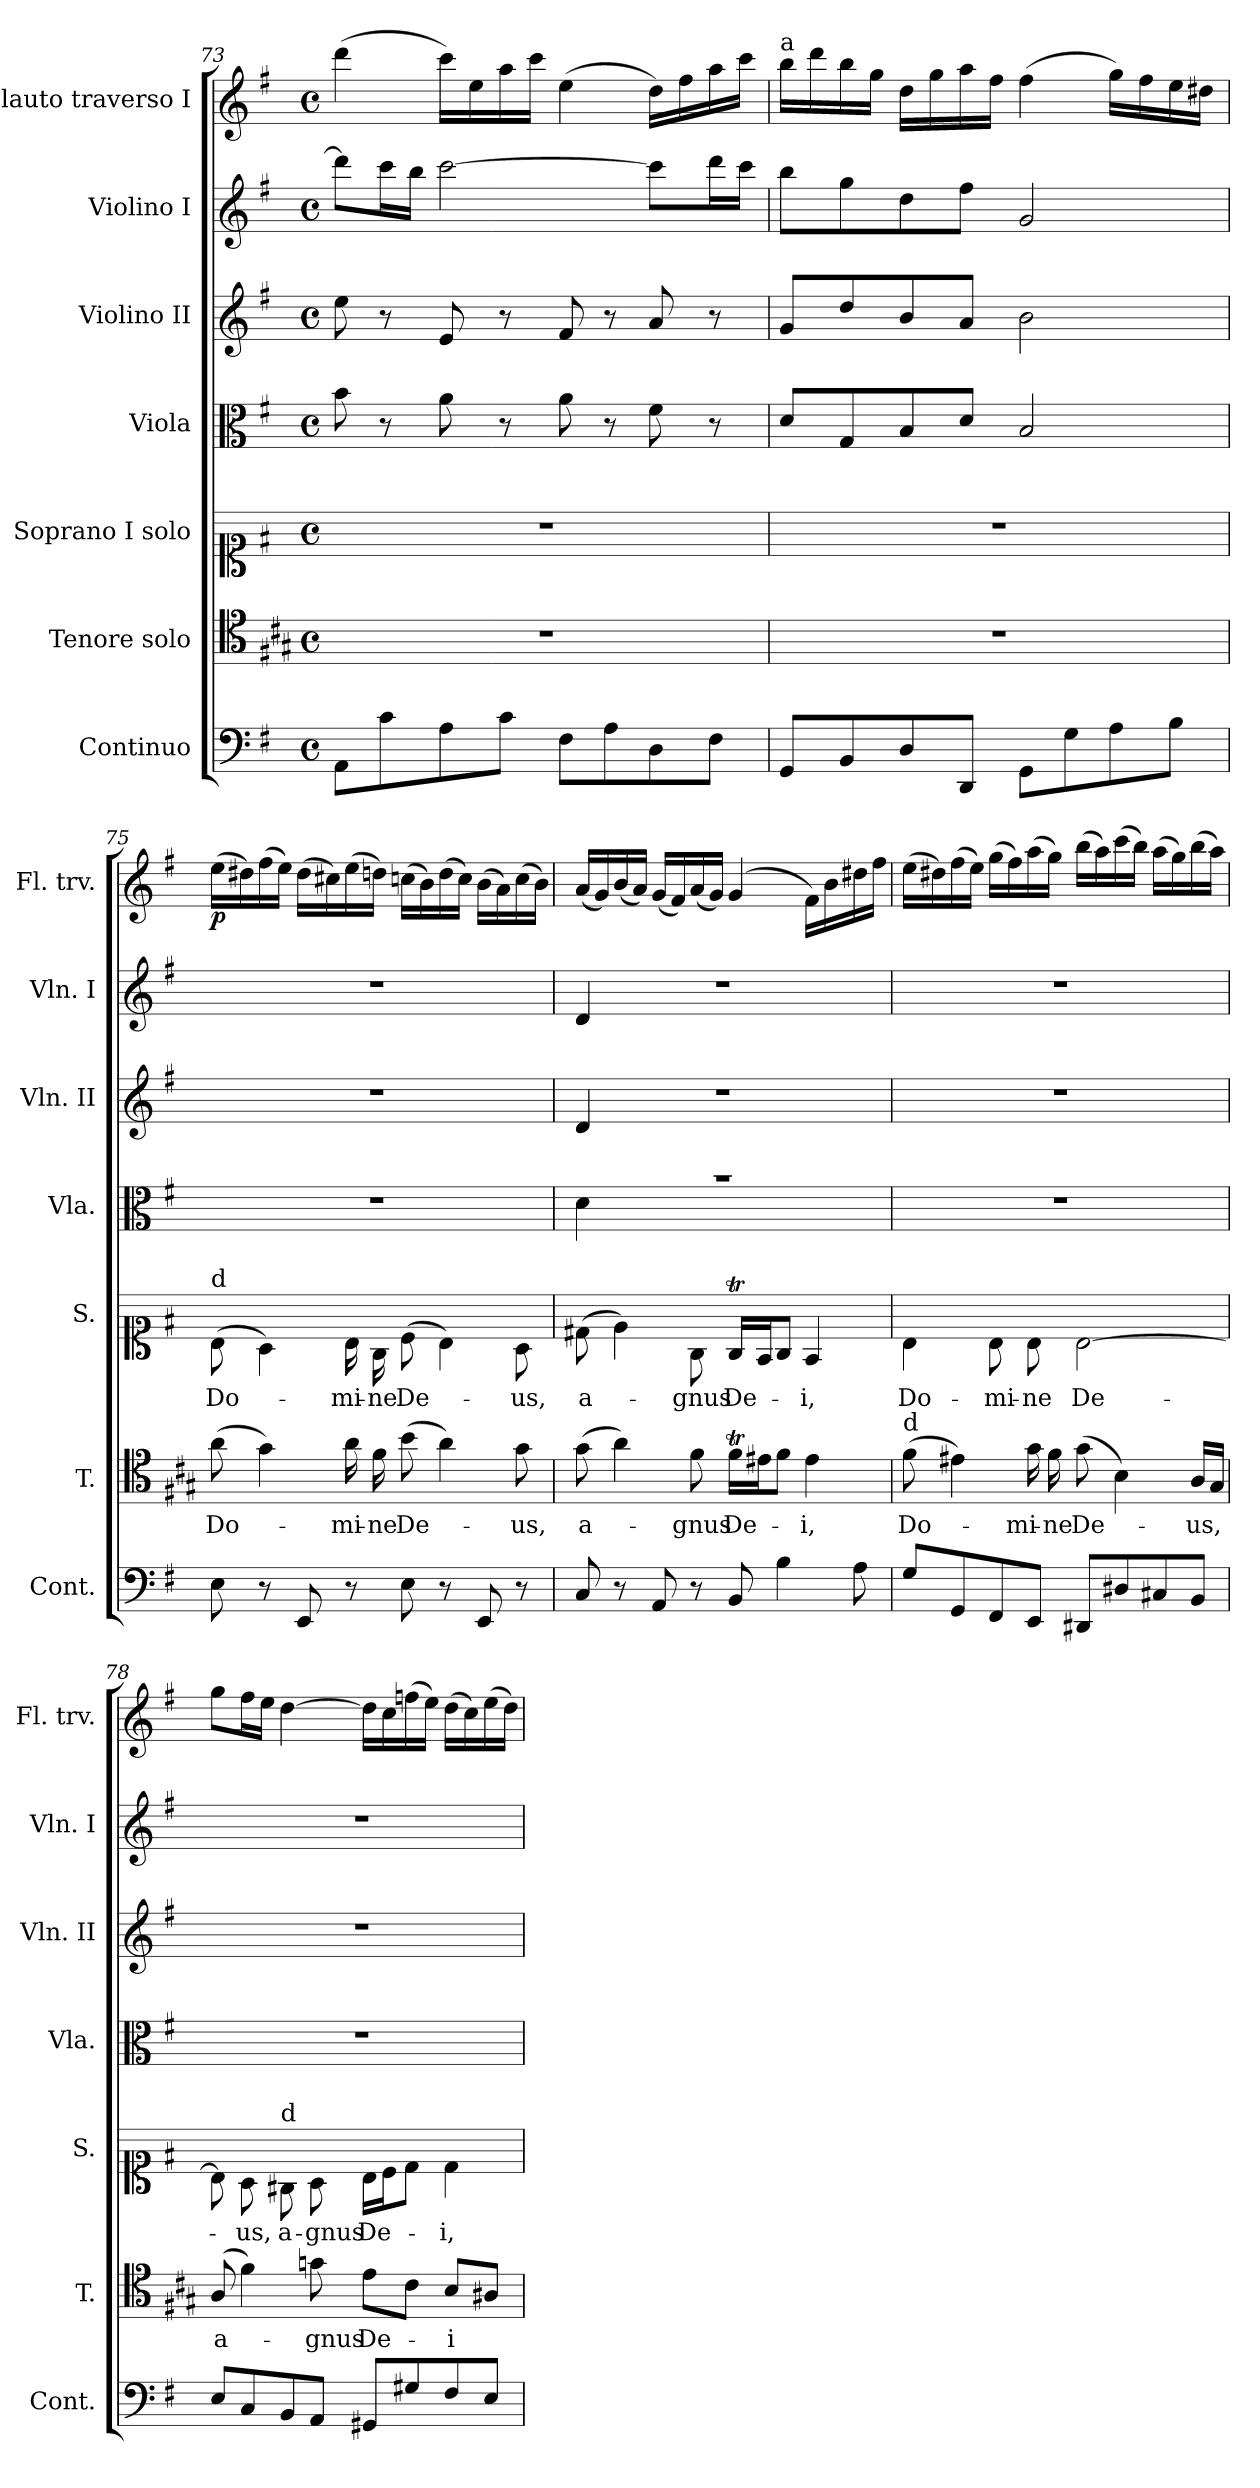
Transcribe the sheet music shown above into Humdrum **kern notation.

**kern	**kern	**text	**kern	**text	**kern	**kern	**kern	**kern	**dynam
*part7	*part6	*part6	*part5	*part5	*part4	*part3	*part2	*part1	*part1
*staff7	*staff6	*staff6	*staff5	*staff5	*staff4	*staff3	*staff2	*staff1	*staff1
*I"Continuo	*I"Tenore solo	*	*I"Soprano I solo	*	*I"Viola	*I"Violino II	*I"Violino I	*I"Flauto traverso I	*
*I'Cont.	*I'T.	*	*I'S.	*	*I'Vla.	*I'Vln. II	*I'Vln. I	*I'Fl. trv.	*
*clefF4	*clefC4	*	*clefC1	*	*clefC3	*clefG2	*clefG2	*clefG2	*
*	*ITrd1c2	*	*ITrd-7c-12	*	*	*	*	*	*
*k[f#]	*k[f#]	*	*k[f#]	*	*k[f#]	*k[f#]	*k[f#]	*k[f#]	*
*M4/4	*M4/4	*	*M4/4	*	*M4/4	*M4/4	*M4/4	*M4/4	*
*met(c)	*met(c)	*	*met(c)	*	*met(c)	*met(c)	*met(c)	*met(c)	*
=73	=73	=73	=73	=73	=73	=73	=73	=73	=73
8AA\L	1r	.	1r	.	8b\	8ee\	8ddd\L]	(4ddd\	.
8c\	.	.	.	.	8r	8r	16ccc\L	.	.
.	.	.	.	.	.	.	16bb\JJ	.	.
8A\	.	.	.	.	8a\	8e/	[2ccc\	16ccc\LL)	.
.	.	.	.	.	.	.	.	16ee\	.
8c\J	.	.	.	.	8r	8r	.	16aa\	.
.	.	.	.	.	.	.	.	16ccc\JJ	.
8F#\L	.	.	.	.	8a\	8f#/	.	(4ee\	.
8A\	.	.	.	.	8r	8r	.	.	.
8D\	.	.	.	.	8f#\	8a/	8ccc\L]	16dd\LL)	.
.	.	.	.	.	.	.	.	16ff#\	.
8F#\J	.	.	.	.	8r	8r	16ddd\L	16aa\	.
.	.	.	.	.	.	.	16ccc\JJ	16ccc\JJ	.
=74	=74	=74	=74	=74	=74	=74	=74	=74	=74
!	!	!	!	!	!	!	!	!LO:TX:a:t=a	!
8GG/L	1r	.	1r	.	8d/L	8g/L	8bb\L	16bb\LL	.
.	.	.	.	.	.	.	.	16ddd\	.
8BB/	.	.	.	.	8G/	8dd/	8gg\	16bb\	.
.	.	.	.	.	.	.	.	16gg\JJ	.
8D/	.	.	.	.	8B/	8b/	8dd\	16dd\LL	.
.	.	.	.	.	.	.	.	16gg\	.
8DD/J	.	.	.	.	8d/J	8a/J	8ff#\J	16aa\	.
.	.	.	.	.	.	.	.	16ff#\JJ	.
8GG\L	.	.	.	.	2B/	2b\	2g/	(4ff#\	.
8G\	.	.	.	.	.	.	.	.	.
8A\	.	.	.	.	.	.	.	16gg\LL)	.
.	.	.	.	.	.	.	.	16ff#\	.
8B\J	.	.	.	.	.	.	.	16ee\	.
.	.	.	.	.	.	.	.	16dd#X\JJ	.
=75	=75	=75	=75	=75	=75	=75	=75	=75	=75
!	!	!	!LO:TX:a:t=d	!	!	!	!	!	!
!	!	!	!	!	!	!	!	!	!LO:DY:b
8E\	(8g\	Do-	(8b\	Do-	1r	1r	1r	(16ee\LL	p
.	.	.	.	.	.	.	.	16dd#X\)	.
8r	4f#\)	.	4a\)	.	.	.	.	(16ff#\	.
.	.	.	.	.	.	.	.	16ee\JJ)	.
8EE/	.	.	.	.	.	.	.	(16dd#\LL	.
.	.	.	.	.	.	.	.	16cc#X\)	.
8r	16g\	-mi-	16b\	-mi-	.	.	.	(16ee\	.
.	16e\	-ne	16g\	-ne	.	.	.	16ddn\JJ)	.
8E\	(8a\	De-	(8cc\	De-	.	.	.	(16ccn\LL	.
.	.	.	.	.	.	.	.	16b\)	.
8r	4g\)	.	4b\)	.	.	.	.	(16dd\	.
.	.	.	.	.	.	.	.	16cc\JJ)	.
8EE/	.	.	.	.	.	.	.	(16b\LL	.
.	.	.	.	.	.	.	.	16a\)	.
8r	8f#\	-us,	8a\	-us,	.	.	.	(16cc\	.
.	.	.	.	.	.	.	.	16b\JJ)	.
=76	=76	=76	=76	=76	=76	=76	=76	=76	=76
*	*	*	*	*	*^	*^	*^	*	*
8C/	(8f#\	a-	(8dd#X\	a-	1r	4d\	1r	4d/	1r	4d/	(16a/LL	.
.	.	.	.	.	.	.	.	.	.	.	16g/)	.
8r	4g\)	.	4ee\)	.	.	.	.	.	.	.	(16b/	.
.	.	.	.	.	.	.	.	.	.	.	16a/JJ)	.
8AA/	.	.	.	.	.	2.ryy	.	2.ryy	.	2.ryy	(16g/LL	.
.	.	.	.	.	.	.	.	.	.	.	16f#/)	.
8r	8e\	-gnus	8g\	-gnus	.	.	.	.	.	.	(16a/	.
.	.	.	.	.	.	.	.	.	.	.	16g/JJ)	.
8BB/	16eT\LL	De-	16gT/LL	De-	.	.	.	.	.	.	(4g/	.
.	16d#X\J	.	16f#/J	.	.	.	.	.	.	.	.	.
4B\	8e\J	.	8g/J	.	.	.	.	.	.	.	.	.
.	4d#\	-i,	4f#/	-i,	.	.	.	.	.	.	16f#\LL)	.
.	.	.	.	.	.	.	.	.	.	.	16b\	.
8A\	.	.	.	.	.	.	.	.	.	.	16dd#X\	.
.	.	.	.	.	.	.	.	.	.	.	16ff#\JJ	.
*	*	*	*	*	*v	*v	*	*	*v	*v	*	*
*	*	*	*	*	*	*v	*v	*	*	*
=77	=77	=77	=77	=77	=77	=77	=77	=77	=77
!	!LO:TX:a:t=d	!	!	!	!	!	!	!	!
8G/L	(8e\	Do-	4b\	Do-	1r	1r	1r	(16ee\LL	.
.	.	.	.	.	.	.	.	16dd#X\)	.
8GG/	4d#X\)	.	.	.	.	.	.	(16ff#\	.
.	.	.	.	.	.	.	.	16ee\JJ)	.
8FF#/	.	.	8b\	-mi-	.	.	.	(16gg\LL	.
.	.	.	.	.	.	.	.	16ff#\)	.
8EE/J	16f#\	-mi-	8b\	-ne	.	.	.	(16aa\	.
.	16e\	-ne	.	.	.	.	.	16gg\JJ)	.
8DD#X/L	(8f#\	De-	[2b\	De-	.	.	.	(16bb\LL	.
.	.	.	.	.	.	.	.	16aa\)	.
8D#X/	4A\)	.	.	.	.	.	.	(16ccc\	.
.	.	.	.	.	.	.	.	16bb\JJ)	.
8C#X/	.	.	.	.	.	.	.	(16aa\LL	.
.	.	.	.	.	.	.	.	16gg\)	.
8BB/J	16G/LL	-us,	.	.	.	.	.	(16bb\	.
.	16F#/JJ	.	.	.	.	.	.	16aa\JJ)	.
=78	=78	=78	=78	=78	=78	=78	=78	=78	=78
8E/L	(8G/	a-	8b\]	.	1r	1r	1r	8gg\L	.
8C/	4e\)	.	8a\	-us,	.	.	.	16ff#\L	.
.	.	.	.	.	.	.	.	16ee\JJ	.
!	!	!	!LO:TX:a:t=d	!	!	!	!	!	!
8BB/	.	.	8g#X\	a-	.	.	.	[4dd\	.
8AA/J	8fn\	-gnus	8a\	-gnus	.	.	.	.	.
8GG#X/L	8d\L	De-	16b\LL	De-	.	.	.	16dd\LL]	.
.	.	.	16cc\J	.	.	.	.	16cc\	.
8G#X/	8B\J	.	8dd\J	.	.	.	.	(16ffn\	.
.	.	.	.	.	.	.	.	16ee\JJ)	.
8F#/	8A/L	-i	4dd\	-i,	.	.	.	(16dd\LL	.
.	.	.	.	.	.	.	.	16cc\)	.
8E/J	8G#X/J	.	.	.	.	.	.	(16ee\	.
.	.	.	.	.	.	.	.	16dd\JJ)	.
=	=	=	=	=	=	=	=	=	=
*-	*-	*-	*-	*-	*-	*-	*-	*-	*-
